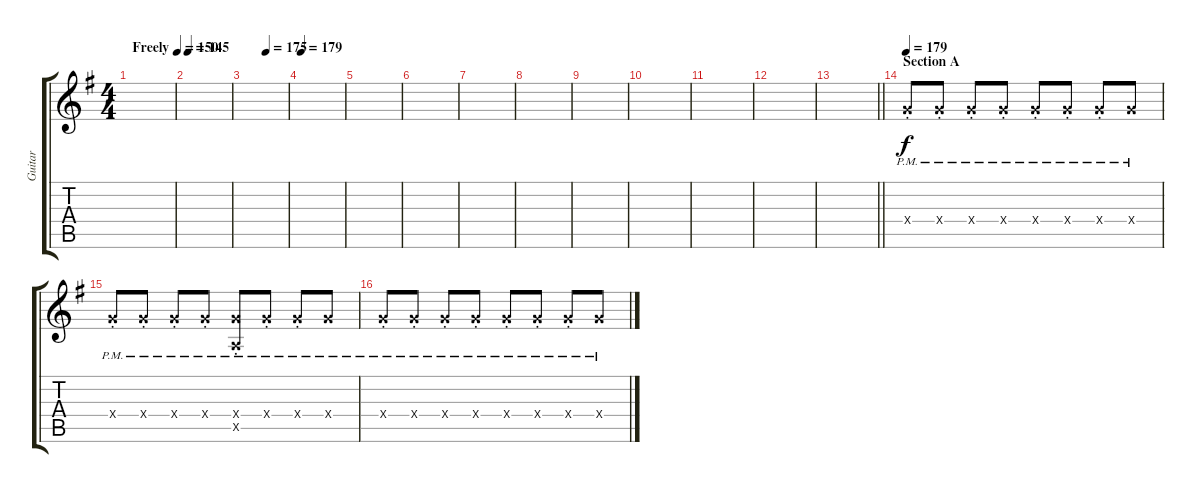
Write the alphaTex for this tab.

\track ("Guitar" "Guitar") {instrument overdrivenguitar}
\staff {score tabs}
\tuning (E4 B3 G3 D3 A2 E2) {hide}
\ts (4 4)
\tempo (150 "Freely")
\clef g2
\ks g
|
\tempo 145
|
\tempo (175 0.5)
|
\tempo 179
|
|
|
|
|
|
|
|
|
\barLineRight lightlight
|
\section ("" "Section A")
\tempo 179
5.4{pm st x}.8 5.4{pm st x}.8 5.4{pm st x}.8 5.4{pm st x}.8 5.4{pm st x}.8 5.4{pm st x}.8 5.4{pm st x}.8 5.4{pm x}.8 |
5.4{pm st x}.8 5.4{pm st x}.8 5.4{pm st x}.8 5.4{pm st x}.8 (5.4{pm st x} 0.5{x}).8 5.4{pm st x}.8 5.4{pm st x}.8 5.4{pm x}.8 |
5.4{pm st x}.8 5.4{pm st x}.8 5.4{pm st x}.8 5.4{pm st x}.8 5.4{pm st x}.8 5.4{pm st x}.8 5.4{pm st x}.8 5.4{pm x}.8
